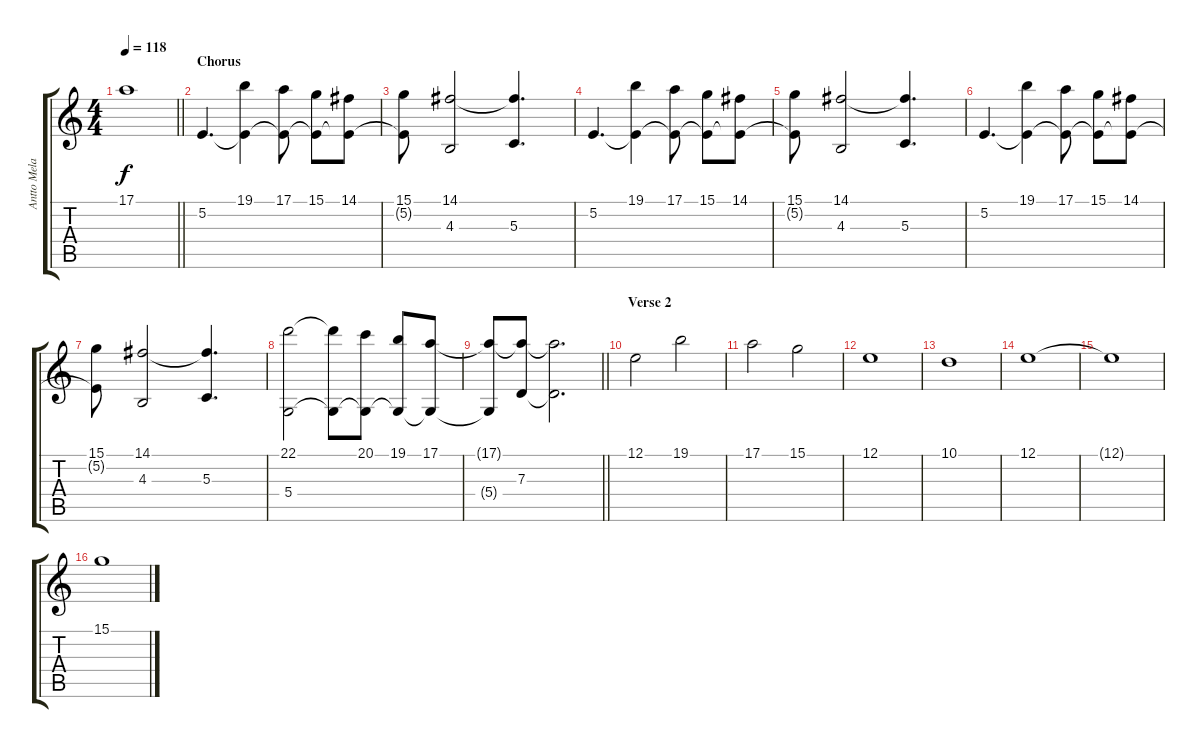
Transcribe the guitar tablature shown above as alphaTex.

\track ("Antto Melasniemi (Keyboard)" "Antto Mela") {instrument stringensemble1}
\staff {score tabs}
\tuning (E4 B3 G3 D3 A2 E2) {hide}
\ts (4 4)
\tempo 118
\clef g2
\barLineRight lightlight
\ks c
17.1.1{dy f} |
\section ("" "Chorus")
5.2.4{d} (19.1 5.2{t}).4 (17.1 5.2{t}).8 (15.1 5.2{t}).8 (14.1 5.2{t}).8 |
(15.1 5.2{t}).8 (14.1 4.3).2 (14.1{t} 5.3).4{d} |
5.2.4{d} (19.1 5.2{t}).4 (17.1 5.2{t}).8 (15.1 5.2{t}).8 (14.1 5.2{t}).8 |
(15.1 5.2{t}).8 (14.1 4.3).2 (14.1{t} 5.3).4{d} |
5.2.4{d} (19.1 5.2{t}).4 (17.1 5.2{t}).8 (15.1 5.2{t}).8 (14.1 5.2{t}).8 |
(15.1 5.2{t}).8 (14.1 4.3).2 (14.1{t} 5.3).4{d} |
(22.1 5.4).2 (22.1{t} 5.4{t}).8 (20.1 5.4{t}).8 (19.1 5.4{t}).8 (17.1 5.4{t}).8 |
\barLineRight lightlight
(17.1{t} 5.4{t}).8 (17.1{t} 7.3).8 (17.1{t} 7.3{t}).2{d} |
\section ("" "Verse 2")
12.1.2 19.1.2 |
17.1.2 15.1.2 |
12.1.1 |
10.1.1 |
12.1.1 |
12.1{t}.1 |
15.1.1
